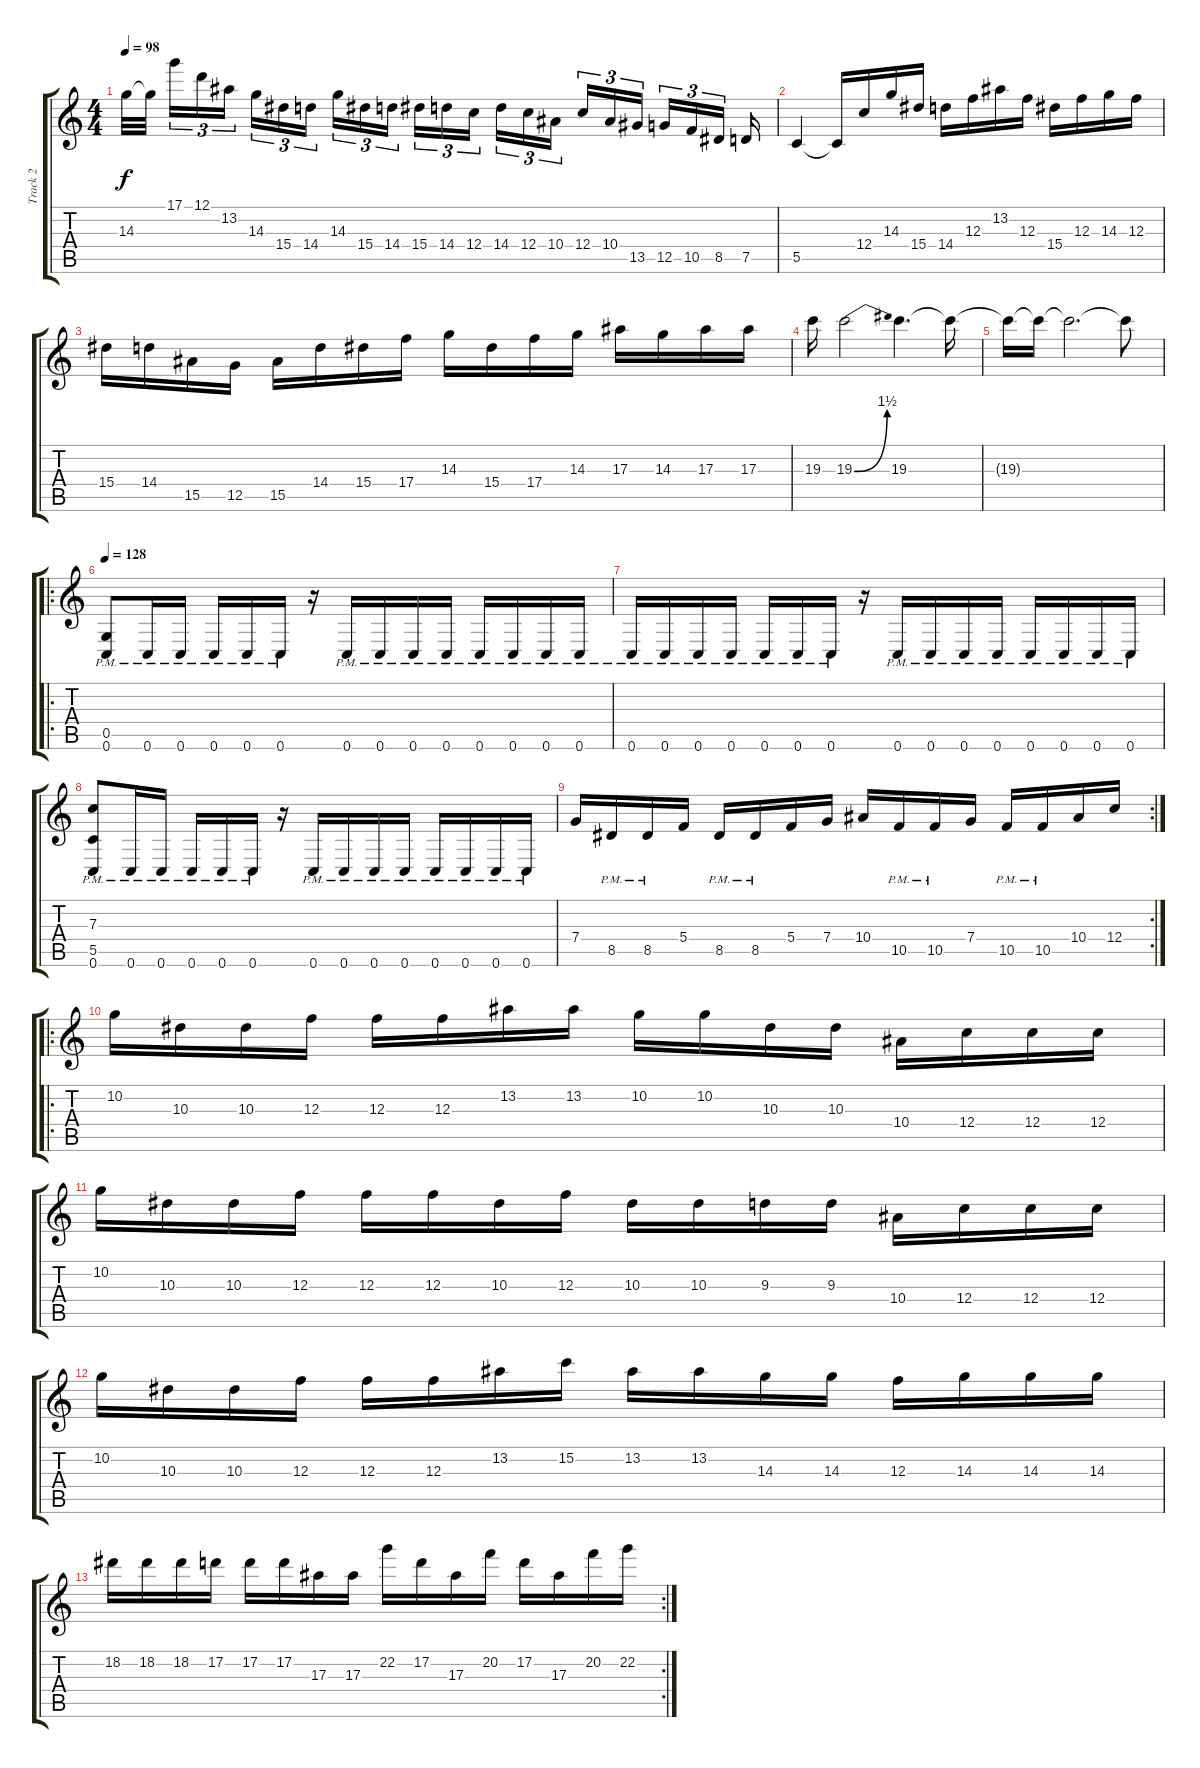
\track ("Track 2" "Track 2") {instrument overdrivenguitar}
\staff {score tabs}
\tuning (D4 A3 F3 C3 G2 C2) {hide}
\ts (4 4)
\tempo 98
\clef g2
\ks c
14.3{t}.32{dy f} 14.3{t}.32{beam splitsecondary} 17.1.16{tu (3 2)} 12.1.16{tu (3 2)} 13.2.16{tu (3 2) beam splitsecondary} 14.3.16{tu (3 2)} 15.4.16{tu (3 2)} 14.4.16{tu (3 2) beam splitsecondary} 14.3.16{tu (3 2)} 15.4.16{tu (3 2)} 14.4.16{tu (3 2) beam splitsecondary} 15.4.16{tu (3 2)} 14.4.16{tu (3 2)} 12.4.16{tu (3 2) beam splitsecondary} 14.4.16{tu (3 2)} 12.4.16{tu (3 2)} 10.4.16{tu (3 2) beam splitsecondary} 12.4.16{tu (3 2)} 10.4.16{tu (3 2)} 13.5.16{tu (3 2) beam splitsecondary} 12.5.16{tu (3 2)} 10.5.16{tu (3 2)} 8.5.16{tu (3 2) beam splitsecondary} 7.5.16 |
5.5.4 5.5{t}.16 12.4.16 14.3.16 15.4.16 14.4.16 12.3.16 13.2.16 12.3.16 15.4.16 12.3.16 14.3.16 12.3.16 |
15.4.16 14.4.16 15.5.16 12.5.16 15.5.16 14.4.16 15.4.16 17.4.16 14.3.16 15.4.16 17.4.16 14.3.16 17.3.16 14.3.16 17.3.16 17.3.16 |
19.3.16 19.3{be (bend 0 0 60 6)}.2 19.3.4{d} 19.3{t}.16 |
19.3{t}.16 19.3{t}.16 19.3{t}.2{d} 19.3{t}.8 |
\ro
\tempo 128
(0.5{pm} 0.6{pm}).8 0.6{pm}.16 0.6{pm}.16 0.6{pm}.16 0.6{pm}.16 0.6{pm}.16 r.16 0.6{pm}.16 0.6{pm}.16 0.6{pm}.16 0.6{pm}.16 0.6{pm}.16 0.6{pm}.16 0.6{pm}.16 0.6{pm}.16 |
0.6{pm}.16 0.6{pm}.16 0.6{pm}.16 0.6{pm}.16 0.6{pm}.16 0.6{pm}.16 0.6{pm}.16 r.16 0.6{pm}.16 0.6{pm}.16 0.6{pm}.16 0.6{pm}.16 0.6{pm}.16 0.6{pm}.16 0.6{pm}.16 0.6{pm}.16 |
(7.3 5.5 0.6{pm}).8 0.6{pm}.16 0.6{pm}.16 0.6{pm}.16 0.6{pm}.16 0.6{pm}.16 r.16 0.6{pm}.16 0.6{pm}.16 0.6{pm}.16 0.6{pm}.16 0.6{pm}.16 0.6{pm}.16 0.6{pm}.16 0.6{pm}.16 |
\rc 2
7.4.16 8.5{pm}.16 8.5{pm}.16 5.4.16 8.5{pm}.16 8.5{pm}.16 5.4.16 7.4.16 10.4.16 10.5{pm}.16 10.5{pm}.16 7.4.16 10.5{pm}.16 10.5{pm}.16 10.4.16 12.4.16 |
\ro
10.2.16 10.3.16 10.3.16 12.3.16 12.3.16 12.3.16 13.2.16 13.2.16 10.2.16 10.2.16 10.3.16 10.3.16 10.4.16 12.4.16 12.4.16 12.4.16 |
10.2.16 10.3.16 10.3.16 12.3.16 12.3.16 12.3.16 10.3.16 12.3.16 10.3.16 10.3.16 9.3.16 9.3.16 10.4.16 12.4.16 12.4.16 12.4.16 |
10.2.16 10.3.16 10.3.16 12.3.16 12.3.16 12.3.16 13.2.16 15.2.16 13.2.16 13.2.16 14.3.16 14.3.16 12.3.16 14.3.16 14.3.16 14.3.16 |
\rc 2
18.2.16 18.2.16 18.2.16 17.2.16 17.2.16 17.2.16 17.3.16 17.3.16 22.2.16 17.2.16 17.3.16 20.2.16 17.2.16 17.3.16 20.2.16 22.2.16
